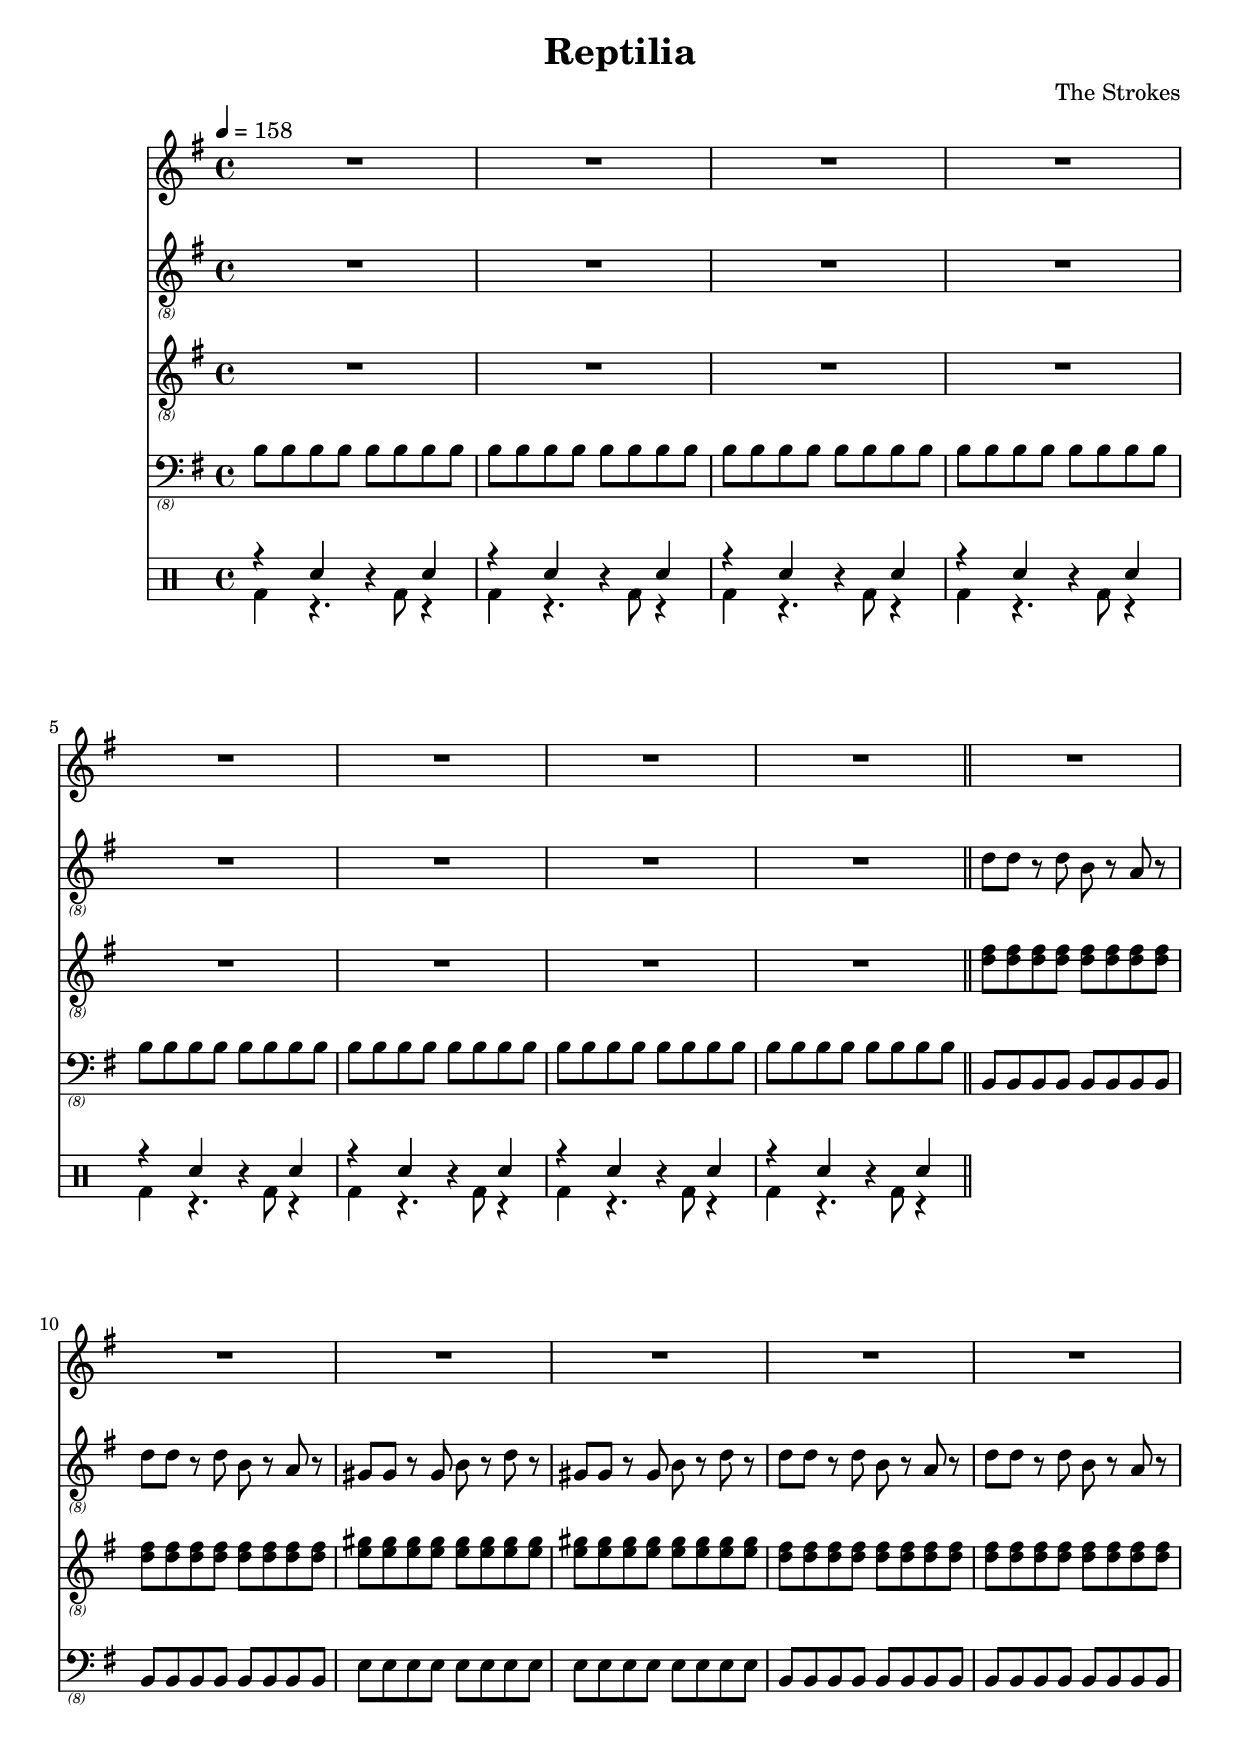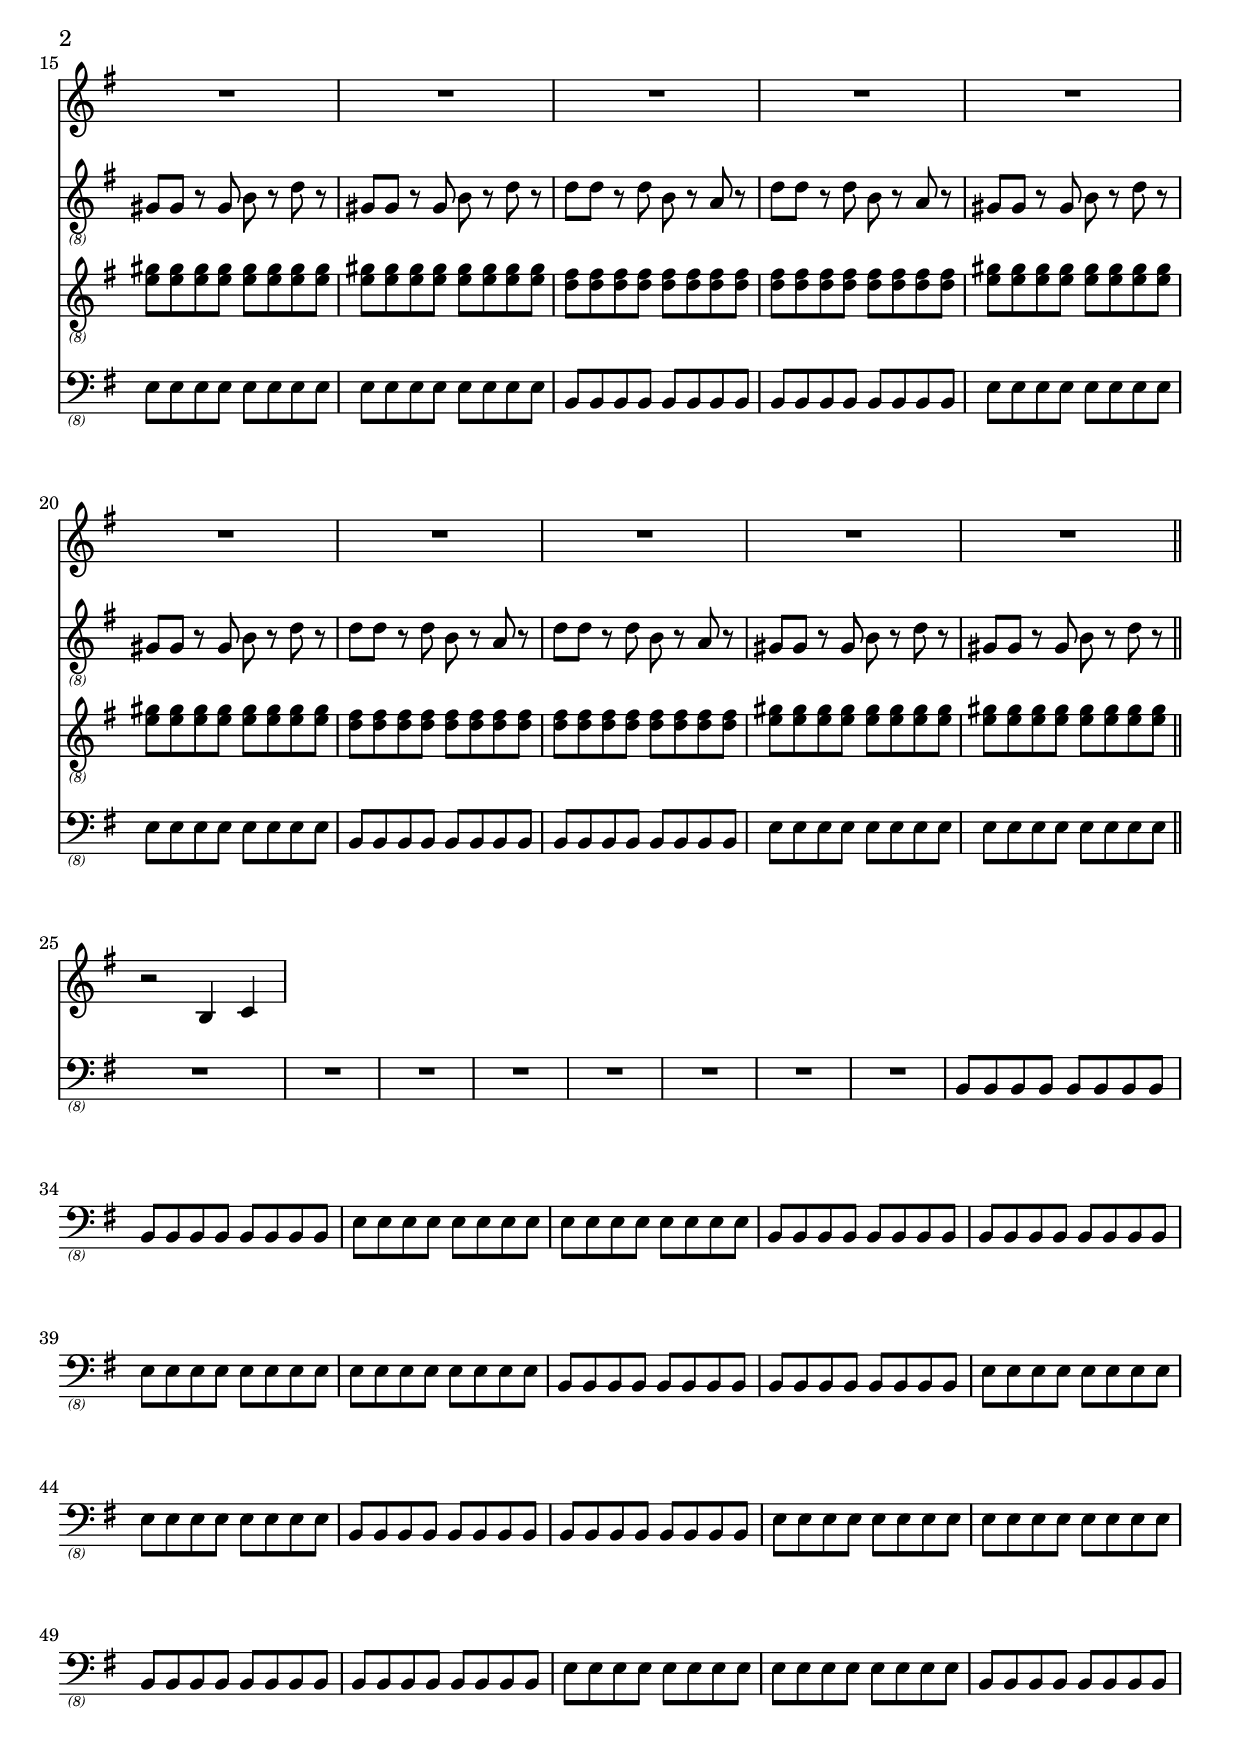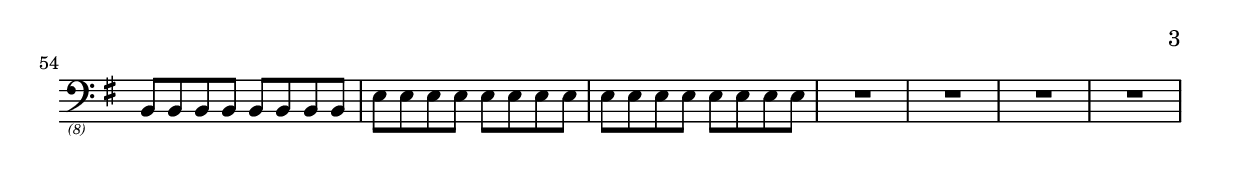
\language "english"
\header {
  title = "Reptilia"
  composer = "The Strokes"
}

bassNotes = \relative c {
  \time 4/4
  \clef "bass_(8)"
  \key e \minor
  \tempo 4 = 158

  \repeat unfold 8 {\repeat unfold 8 {b8}}
  \bar "||"
  \repeat unfold 4 {\repeat unfold 2 {\repeat unfold 8 {b,8}} \repeat unfold 2 {\repeat unfold 8 {e8}}}
  R1*8
  \repeat unfold 2 {\repeat unfold 2 {\repeat unfold 8 {b8}} \repeat unfold 2 {\repeat unfold 8 {e8}}}
  \repeat unfold 4 {\repeat unfold 2 {\repeat unfold 8 {b8}} \repeat unfold 2 {\repeat unfold 8 {e8}}}
  R1*4

}

vocalNotes = \relative c' {\time 4/4
  \clef "treble"
  \key e \minor
  \tempo 4 = 158

  R1*24

  r2 b4 c 
}

leadGuitarNotes = \relative c' {
  \time 4/4
  \clef "treble_(8)"
  \key e \minor
  \tempo 4 = 158

  R1*8
  \repeat unfold 4 {\repeat unfold 2 {d8 d r d b r a r} \repeat unfold 2 {gs8 gs r gs b r d r}}
  \bar "||"
}

rhythmGuitarNotes = \relative c' {
  \time 4/4
  \clef "treble_(8)"
  \key e \minor
  \tempo 4 = 158

  R1*8
  \repeat unfold 4 {\repeat unfold 16 {<d fs>8} \repeat unfold 16 {<e gs>8}}
  \bar "||"
}

drh = \drummode {
  \repeat unfold 8 {r4 sn r sn}
}

drl = \drummode {
  \repeat unfold 8 {bd4 r4. bd8 r4}
}

\score {
  <<
  \new Staff \with {midiInstrument = #"clarinet"} {\vocalNotes}
  \new Staff \with {midiInstrument = #"electric guitar (jazz)"} {\leadGuitarNotes}
  \new Staff \with {midiInstrument = #"electric guitar (jazz)"} {\rhythmGuitarNotes}
  \new Staff \with {midiInstrument = #"electric bass (finger)"} {\bassNotes}
  \new DrumStaff <<
      \new DrumVoice { \stemUp \drh }
      \new DrumVoice { \stemDown \drl }
    >>
  >>

  \layout {}
  \midi {}
}